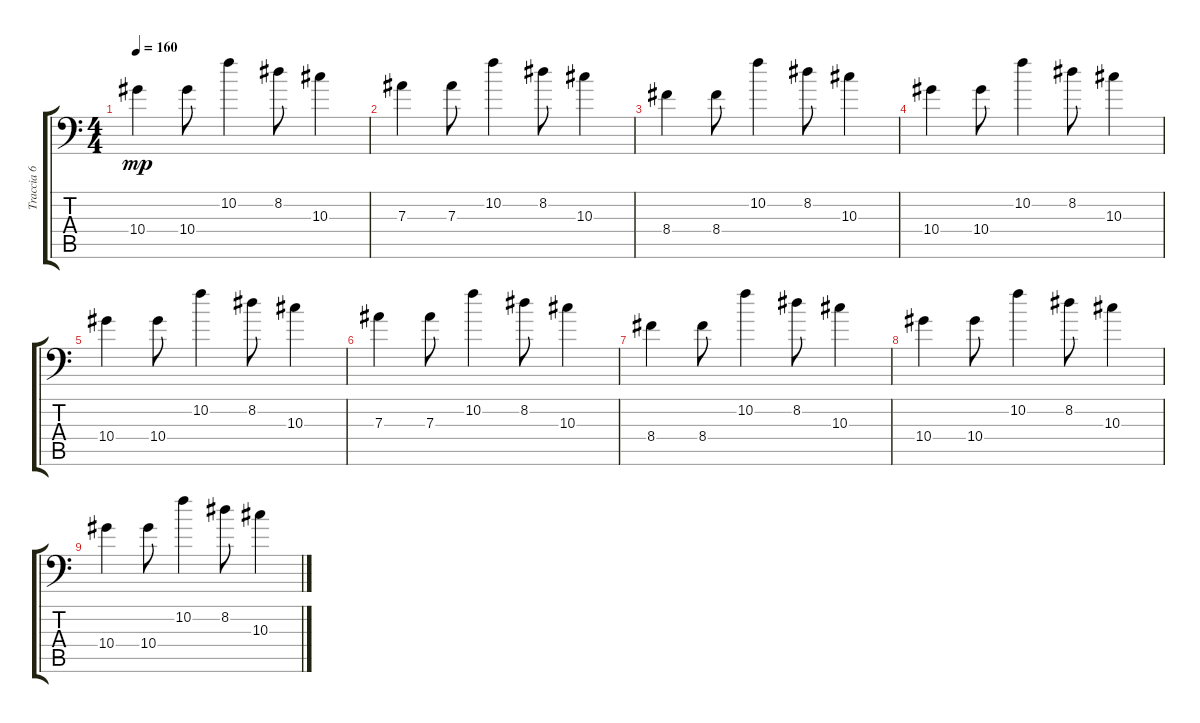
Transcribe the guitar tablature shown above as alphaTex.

\track ("Traccia 6" "Traccia 6") {instrument distortionguitar}
\staff {score tabs}
\tuning (C4 G3 Eb3 Bb2 F2 Bb1) {hide}
\ts (4 4)
\tempo 160
\clef f4
\ks c
10.4.4{dy mp} 10.4.8 10.2.4 8.2.8 10.3.4 |
7.3.4 7.3.8 10.2.4 8.2.8 10.3.4 |
8.4.4 8.4.8 10.2.4 8.2.8 10.3.4 |
10.4.4 10.4.8 10.2.4 8.2.8 10.3.4 |
10.4.4 10.4.8 10.2.4 8.2.8 10.3.4 |
7.3.4 7.3.8 10.2.4 8.2.8 10.3.4 |
8.4.4 8.4.8 10.2.4 8.2.8 10.3.4 |
10.4.4 10.4.8 10.2.4 8.2.8 10.3.4 |
10.4.4 10.4.8 10.2.4 8.2.8 10.3.4
